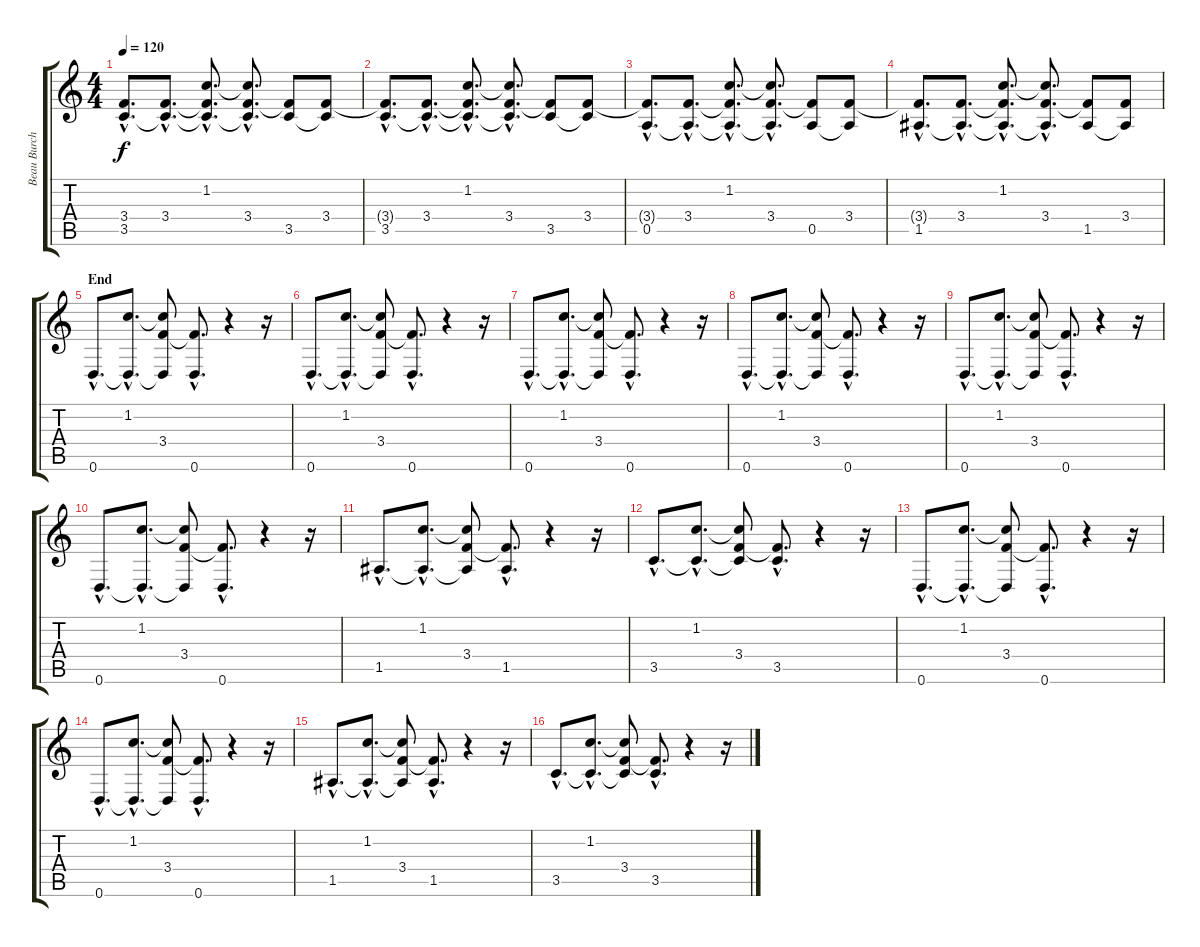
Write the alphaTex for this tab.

\track ("Beau Burchell" "Beau Burch") {instrument acousticguitarsteel}
\staff {score tabs}
\tuning (E4 B3 G3 D3 A2 D2) {hide}
\ts (4 4)
\tempo 120
\clef g2
\ks c
(3.4{hac t} 3.5{hac}).8{d dy f} (3.4{hac} 3.5{hac t}).8{d} (1.2{hac} 3.4{hac t} 3.5{hac t}).8{d} (1.2{hac t} 3.4{hac} 3.5{hac t}).8{d} (3.4{t} 3.5).8 (3.4 3.5{t}).8 |
(3.4{hac t} 3.5{hac}).8{d} (3.4{hac} 3.5{hac t}).8{d} (1.2{hac} 3.4{hac t} 3.5{hac t}).8{d} (1.2{hac t} 3.4{hac} 3.5{hac t}).8{d} (3.4{t} 3.5).8 (3.4 3.5{t}).8 |
(3.4{hac t} 0.5{hac}).8{d} (3.4{hac} 0.5{hac t}).8{d} (1.2{hac} 3.4{hac t} 0.5{hac t}).8{d} (1.2{hac t} 3.4{hac} 0.5{hac t}).8{d} (3.4{t} 0.5).8 (3.4 0.5{t}).8 |
(3.4{hac t} 1.5{hac}).8{d} (3.4{hac} 1.5{hac t}).8{d} (1.2{hac} 3.4{hac t} 1.5{hac t}).8{d} (1.2{hac t} 3.4{hac} 1.5{hac t}).8{d} (3.4{t} 1.5).8 (3.4 1.5{t}).8 |
\section ("" "End")
0.6{hac}.8{d} (1.2{hac} 0.6{hac t}).8{d} (1.2{t} 3.4 0.6{t}).8 (3.4{hac t} 0.6{hac}).8{d} r.4 r.16 |
0.6{hac}.8{d} (1.2{hac} 0.6{hac t}).8{d} (1.2{t} 3.4 0.6{t}).8 (3.4{hac t} 0.6{hac}).8{d} r.4 r.16 |
0.6{hac}.8{d} (1.2{hac} 0.6{hac t}).8{d} (1.2{t} 3.4 0.6{t}).8 (3.4{hac t} 0.6{hac}).8{d} r.4 r.16 |
0.6{hac}.8{d} (1.2{hac} 0.6{hac t}).8{d} (1.2{t} 3.4 0.6{t}).8 (3.4{hac t} 0.6{hac}).8{d} r.4 r.16 |
0.6{hac}.8{d} (1.2{hac} 0.6{hac t}).8{d} (1.2{t} 3.4 0.6{t}).8 (3.4{hac t} 0.6{hac}).8{d} r.4 r.16 |
0.6{hac}.8{d} (1.2{hac} 0.6{hac t}).8{d} (1.2{t} 3.4 0.6{t}).8 (3.4{hac t} 0.6{hac}).8{d} r.4 r.16 |
1.5{hac}.8{d} (1.2{hac} 1.5{hac t}).8{d} (1.2{t} 3.4 1.5{t}).8 (3.4{hac t} 1.5{hac}).8{d} r.4 r.16 |
3.5{hac}.8{d} (1.2{hac} 3.5{hac t}).8{d} (1.2{t} 3.4 3.5{t}).8 (3.4{hac t} 3.5{hac}).8{d} r.4 r.16 |
0.6{hac}.8{d} (1.2{hac} 0.6{hac t}).8{d} (1.2{t} 3.4 0.6{t}).8 (3.4{hac t} 0.6{hac}).8{d} r.4 r.16 |
0.6{hac}.8{d} (1.2{hac} 0.6{hac t}).8{d} (1.2{t} 3.4 0.6{t}).8 (3.4{hac t} 0.6{hac}).8{d} r.4 r.16 |
1.5{hac}.8{d} (1.2{hac} 1.5{hac t}).8{d} (1.2{t} 3.4 1.5{t}).8 (3.4{hac t} 1.5{hac}).8{d} r.4 r.16 |
3.5{hac}.8{d} (1.2{hac} 3.5{hac t}).8{d} (1.2{t} 3.4 3.5{t}).8 (3.4{hac t} 3.5{hac}).8{d} r.4 r.16
